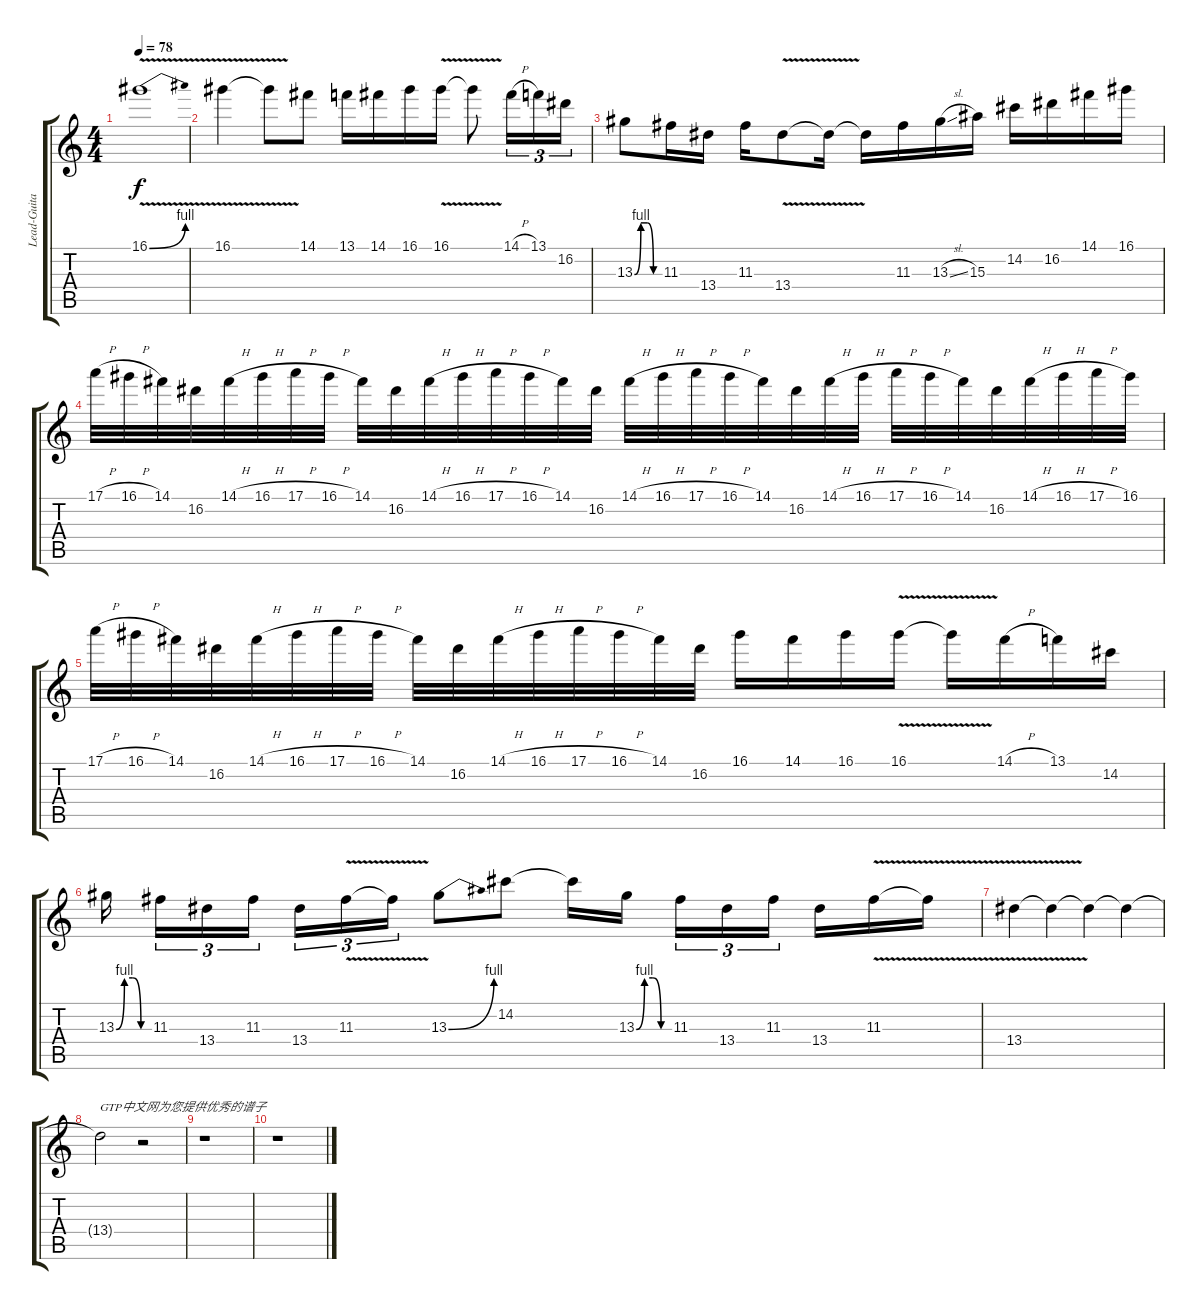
\track ("Lead-Guitar" "Lead-Guita") {instrument distortionguitar}
\staff {score tabs}
\tuning (E4 B3 G3 D3 A2 E2) {hide}
\ts (4 4)
\tempo 78
\clef g2
\ks c
16.1{be (bend 0 0 60 4) v}.1{dy f} |
16.1{v}.4 16.1{t}.8 14.1.8 13.1.16 14.1.16 16.1.16 16.1{v}.16 16.1{t}.8 14.1{h}.16{tu (3 2)} 13.1.16{tu (3 2)} 16.2.16{tu (3 2)} |
13.3{be (custom 0 0 15 4 30 4 45 0 60 0)}.8 11.3.16 13.4.16 11.3.16 13.4{v}.8 13.4{t}.16 13.4{t}.16 11.3.16 13.3{sl}.16 15.3.16 14.2.16 16.2.16 14.1.16 16.1.16 |
17.1{h}.32 16.1{h}.32 14.1.32 16.2.32 14.1{h}.32 16.1{h}.32 17.1{h}.32 16.1{h}.32 14.1.32 16.2.32 14.1{h}.32 16.1{h}.32 17.1{h}.32 16.1{h}.32 14.1.32 16.2.32 14.1{h}.32 16.1{h}.32 17.1{h}.32 16.1{h}.32 14.1.32 16.2.32 14.1{h}.32 16.1{h}.32 17.1{h}.32 16.1{h}.32 14.1.32 16.2.32 14.1{h}.32 16.1{h}.32 17.1{h}.32 16.1.32 |
17.1{h}.32 16.1{h}.32 14.1.32 16.2.32 14.1{h}.32 16.1{h}.32 17.1{h}.32 16.1{h}.32 14.1.32 16.2.32 14.1{h}.32 16.1{h}.32 17.1{h}.32 16.1{h}.32 14.1.32 16.2.32 16.1.16 14.1.16 16.1.16 16.1{v}.16 16.1{t}.16 14.1{h}.16 13.1.16 14.2.16 |
13.3{be (custom 0 0 15 4 30 4 45 0 60 0)}.16{beam splitsecondary} 11.3.16{tu (3 2)} 13.4.16{tu (3 2)} 11.3.16{tu (3 2) beam splitsecondary} 13.4.16{tu (3 2)} 11.3{v}.16{tu (3 2)} 11.3{t}.16{tu (3 2)} 13.3{be (bend 0 0 60 4)}.8 14.2.8 14.2{t}.16 13.3{be (custom 0 0 15 4 30 4 45 0 60 0)}.16{beam splitsecondary} 11.3.16{tu (3 2)} 13.4.16{tu (3 2)} 11.3.16{tu (3 2) beam splitsecondary} 13.4.16 11.3{v}.16 11.3{t}.16 |
13.4{v}.4 13.4{t}.4{volume 8} 13.4{t}.4{volume 6} 13.4{t}.4{volume 4} |
13.4{t}.2{txt "GTP中文网为您提供优秀的谱子"} r.2 |
r.1 |
r.1
